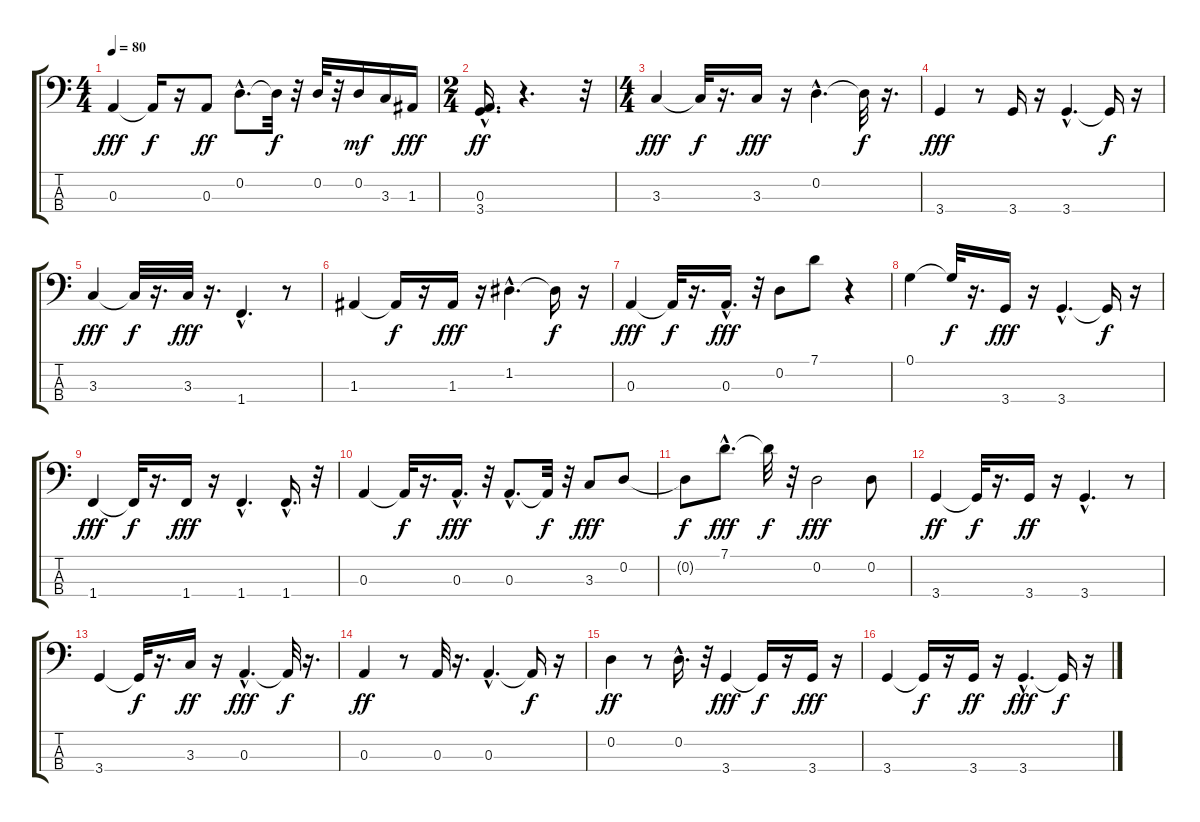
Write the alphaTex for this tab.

\track "" {instrument electricbassfinger}
\staff {score tabs}
\tuning (G2 D2 A1 E1) {hide}
\ts (4 4)
\tempo 80
\clef f4
\ks c
0.3.4{dy fff} 0.3{t}.16{dy f} r.16 0.3.8{dy ff} 0.2{hac}.8{d} 0.2{t}.32{dy f} r.32 0.2.32 r.32 0.2.16{dy mf} 3.3.16 1.3.16{dy fff} |
\ts (2 4)
(0.3 3.4{hac}).16{d dy ff} r.4{d} r.32 |
\ts (4 4)
3.3.4{dy fff} 3.3{t}.32{dy f} r.16{d} 3.3.16{dy fff} r.16 0.2{hac}.4{d} 0.2{t}.32{dy f} r.16{d} |
3.4.4{dy fff} r.8 3.4.16 r.16 3.4{hac}.4{d} 3.4{t}.16{dy f} r.16 |
3.3.4{dy fff} 3.3{t}.32{dy f} r.16{d} 3.3.32{dy fff} r.16{d} 1.4{hac}.4{d} r.8 |
1.3.4 1.3{t}.16{dy f} r.16 1.3.16{dy fff} r.16 1.2{hac}.4{d} 1.2{t}.16{dy f} r.16 |
0.3.4{dy fff} 0.3{t}.32{dy f} r.16{d} 0.3{hac}.16{d dy fff} r.32 0.2.8 7.1.8 r.4 |
0.1.4 0.1{t}.32{dy f} r.16{d} 3.4.16{dy fff} r.16 3.4{hac}.4{d} 3.4{t}.16{dy f} r.16 |
1.4.4{dy fff} 1.4{t}.32{dy f} r.16{d} 1.4.16{dy fff} r.16 1.4{hac}.4{d} 1.4{hac}.16{d} r.32 |
0.3.4 0.3{t}.32{dy f} r.16{d} 0.3{hac}.16{d dy fff} r.32 0.3{hac}.8{d} 0.3{t}.32{dy f} r.32 3.3.8{dy fff} 0.2.8 |
0.2{t}.8{dy f} 7.1{hac}.8{d dy fff} 7.1{t}.32{dy f} r.32 0.2.2{dy fff} 0.2.8 |
3.4.4{dy ff} 3.4{t}.32{dy f} r.16{d} 3.4.16{dy ff} r.16 3.4{hac}.4{d} r.8 |
3.4.4 3.4{t}.32{dy f} r.16{d} 3.3.16{dy ff} r.16 0.3{hac}.4{d dy fff} 0.3{t}.32{dy f} r.16{d} |
0.3.4{dy ff} r.8 0.3.32 r.16{d} 0.3{hac}.4{d} 0.3{t}.16{dy f} r.16 |
0.2.4{dy ff} r.8 0.2{hac}.16{d} r.32 3.4.4{dy fff} 3.4{t}.16{dy f} r.16 3.4.16{dy fff} r.16 |
3.4.4 3.4{t}.16{dy f} r.16 3.4.16{dy ff} r.16 3.4{hac}.4{d dy fff} 3.4{t}.16{dy f} r.16
